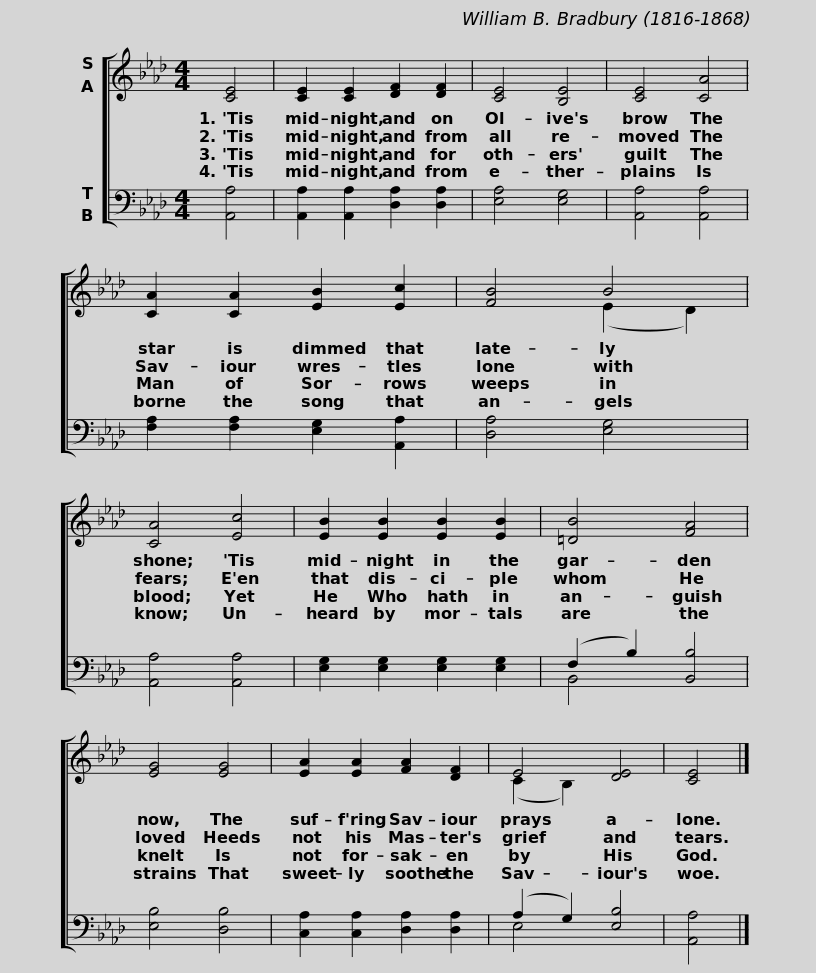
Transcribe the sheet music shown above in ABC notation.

X:1
%%score [ ( 1 2 ) ( 3 4 ) ]
L:1/8
M:4/4
I:linebreak $
K:Ab
V:1 treble
V:2 treble
V:3 bass
V:4 bass
V:1
 [CE]4 | [CE]2 [CE]2 [DF]2 [DF]2 | [CE]4 [B,E]4 | [CE]4 [CA]4 | [CA]2 [CA]2 [EB]2 [Ec]2 | %5
 [FB]4 B4 |$ [CA]4 [Ec]4 | [EB]2 [EB]2 [EB]2 [EB]2 | [=DB]4 [FA]4 |$ [EG]4 [EG]4 | %10
 [EA]2 [EA]2 [FA]2 [DF]2 | E4 [DE]4 | [CE]4 |] %13
V:2
 x4 | x8 | x8 | x8 | x8 | %5
 x4 (E2 D2) |$ x8 | x8 | x8 |$ x8 | %10
 x8 | (C2 B,2) x4 | x4 |] %13
V:3
 [A,,A,]4 | [A,,A,]2 [A,,A,]2 [D,A,]2 [D,A,]2 | [E,A,]4 [E,G,]4 | [A,,A,]4 [A,,A,]4 | [F,A,]2 [F,A,]2 [E,G,]2 [A,,A,]2 | %5
 [D,A,]4 [E,G,]4 |$ [A,,A,]4 [A,,A,]4 | [E,G,]2 [E,G,]2 [E,G,]2 [E,G,]2 | (F,2 B,2) [B,,B,]4 |$ [E,B,]4 [D,B,]4 | %10
 [C,A,]2 [C,A,]2 [D,A,]2 [D,A,]2 | (A,2 G,2) [E,B,]4 | [A,,A,]4 |] %13
V:4
 x4 | x8 | x8 | x8 | x8 | %5
 x8 |$ x8 | x8 | B,,4 x4 |$ x8 | %10
 x8 | E,4 x4 | x4 |] %13
